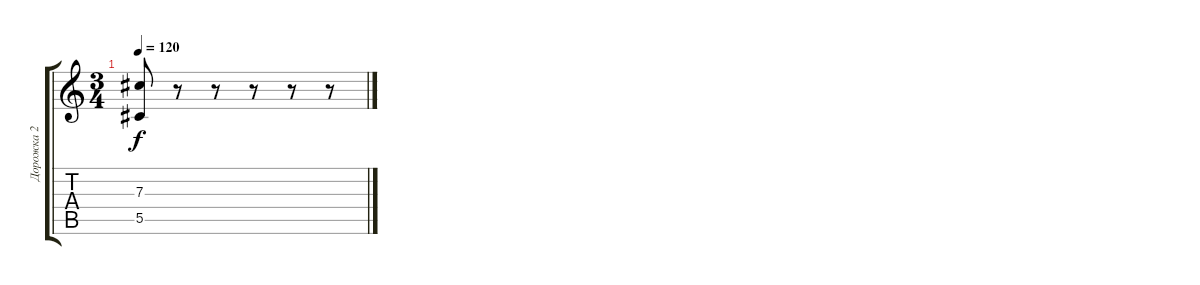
\track ("Дорожка 2" "Дорожка 2") {instrument distortionguitar}
\staff {score tabs}
\tuning (Eb4 Bb3 Gb3 Db3 Ab2 Db2) {hide}
\ts (3 4)
\tempo 120
\clef g2
\ks c
(7.3 5.5).8{dy f} r.8 r.8 r.8 r.8 r.8
